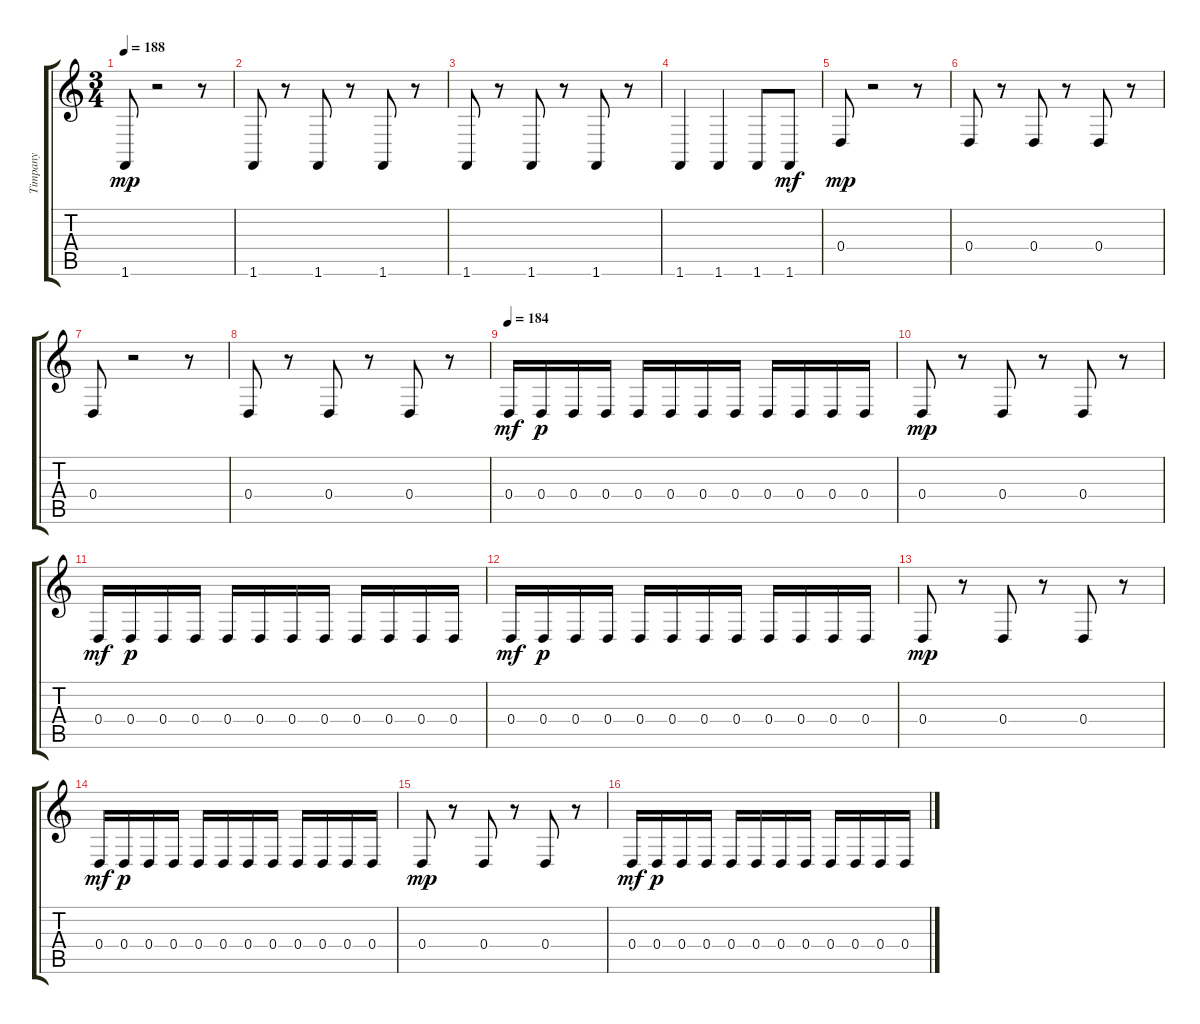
\track ("Timpany" "Timpany") {instrument timpani}
\staff {score tabs}
\tuning (E4 B3 G3 D3 A2 E2) {hide}
\ts (3 4)
\tempo 188
\clef g2
\ks c
1.6.8{dy mp} r.2 r.8 |
1.6.8 r.8 1.6.8 r.8 1.6.8 r.8 |
1.6.8 r.8 1.6.8 r.8 1.6.8 r.8 |
1.6.4 1.6.4 1.6.8 1.6.8{dy mf} |
0.4.8{dy mp} r.2 r.8 |
0.4.8 r.8 0.4.8 r.8 0.4.8 r.8 |
0.4.8 r.2 r.8 |
0.4.8 r.8 0.4.8 r.8 0.4.8 r.8 |
\tempo 184
0.4.16{dy mf} 0.4.16{dy p} 0.4.16 0.4.16 0.4.16 0.4.16 0.4.16 0.4.16 0.4.16 0.4.16 0.4.16 0.4.16 |
0.4.8{dy mp} r.8 0.4.8 r.8 0.4.8 r.8 |
0.4.16{dy mf} 0.4.16{dy p} 0.4.16 0.4.16 0.4.16 0.4.16 0.4.16 0.4.16 0.4.16 0.4.16 0.4.16 0.4.16 |
0.4.16{dy mf} 0.4.16{dy p} 0.4.16 0.4.16 0.4.16 0.4.16 0.4.16 0.4.16 0.4.16 0.4.16 0.4.16 0.4.16 |
0.4.8{dy mp} r.8 0.4.8 r.8 0.4.8 r.8 |
0.4.16{dy mf} 0.4.16{dy p} 0.4.16 0.4.16 0.4.16 0.4.16 0.4.16 0.4.16 0.4.16 0.4.16 0.4.16 0.4.16 |
0.4.8{dy mp} r.8 0.4.8 r.8 0.4.8 r.8 |
0.4.16{dy mf} 0.4.16{dy p} 0.4.16 0.4.16 0.4.16 0.4.16 0.4.16 0.4.16 0.4.16 0.4.16 0.4.16 0.4.16
